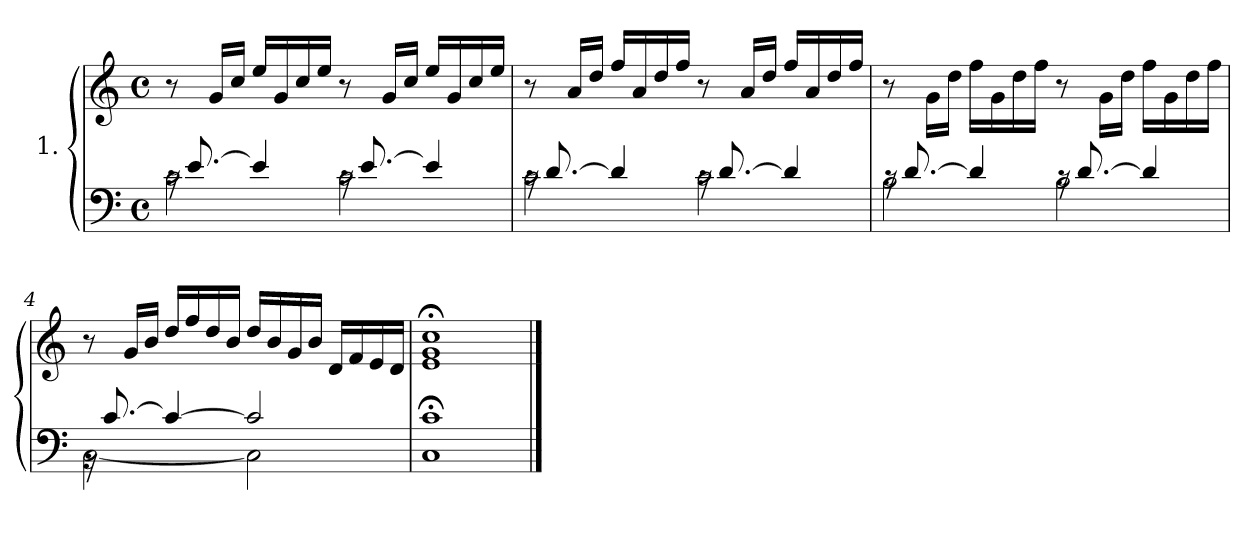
**kern	**kern
*part1	*part1
*staff2	*staff1
*I"1.	*
*clefF4	*clefG2
*k[]	*k[]
*M4/4	*M4/4
*met(c)	*met(c)
=1	=1
*^	*
16rc	2c\	8r
[8.e/	.	.
.	.	16g/LL
.	.	16cc/JJ
4e/]	.	16ee/LL
.	.	16g/
.	.	16cc/
.	.	16ee/JJ
16rc	2c\	8r
[8.e/	.	.
.	.	16g/LL
.	.	16cc/JJ
4e/]	.	16ee/LL
.	.	16g/
.	.	16cc/
.	.	16ee/JJ
=2	=2	=2
16rc	2c\	8r
[8.d/	.	.
.	.	16a/LL
.	.	16dd/JJ
4d/]	.	16ff/LL
.	.	16a/
.	.	16dd/
.	.	16ff/JJ
16rc	2c\	8r
[8.d/	.	.
.	.	16a/LL
.	.	16dd/JJ
4d/]	.	16ff/LL
.	.	16a/
.	.	16dd/
.	.	16ff/JJ
=3	=3	=3
16rc	2B\	8r
[8.d/	.	.
.	.	16g\LL
.	.	16dd\JJ
4d/]	.	16ff\LL
.	.	16g\
.	.	16dd\
.	.	16ff\JJ
16rc	2B\	8r
[8.d/	.	.
.	.	16g\LL
.	.	16dd\JJ
4d/]	.	16ff\LL
.	.	16g\
.	.	16dd\
.	.	16ff\JJ
!!LO:LB:g=z
=4	=4	=4
16rBB	[2C\	8r
[8.c/	.	.
.	.	16g/LL
.	.	16b/JJ
4c/_	.	16dd/LL
.	.	16ff/
.	.	16dd/
.	.	16b/JJ
2c/]	2C\]	16dd/LL
.	.	16b/
.	.	16g/
.	.	16b/JJ
.	.	16d/LL
.	.	16f/
.	.	16e/
.	.	16d/JJ
=5	=5	=5
1c;<	1C	1e; 1g; 1cc;
*v	*v	*
==	==
*-	*-
